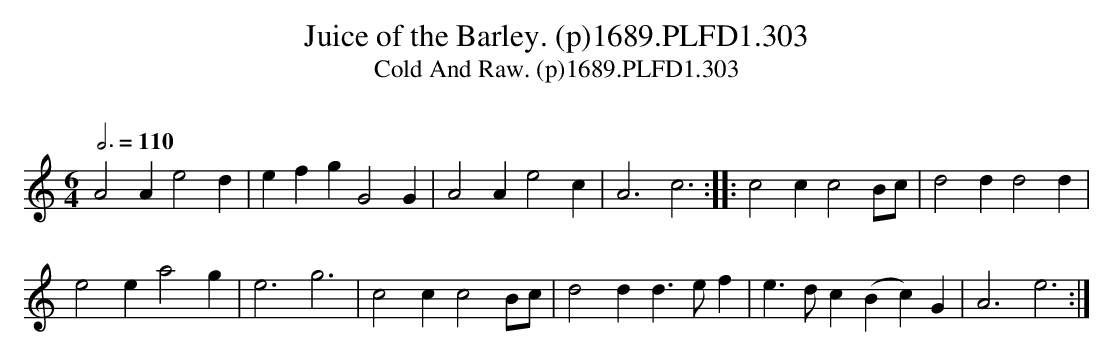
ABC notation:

X:1
T:Juice of the Barley. (p)1689.PLFD1.303
T:Cold And Raw. (p)1689.PLFD1.303
M:6/4
L:1/4
Q:3/4=110
O:
K:Am
A2 A e2 d|efg G2 G| A2 A e2 c| A3 c3:||:c2 c c2 B/c/|d2 d d2 d|
e2 e a2g| e3 g3| c2 c c2 B/c/| d2 d d>ef|e>dc (Bc)G| A3 e3:|
